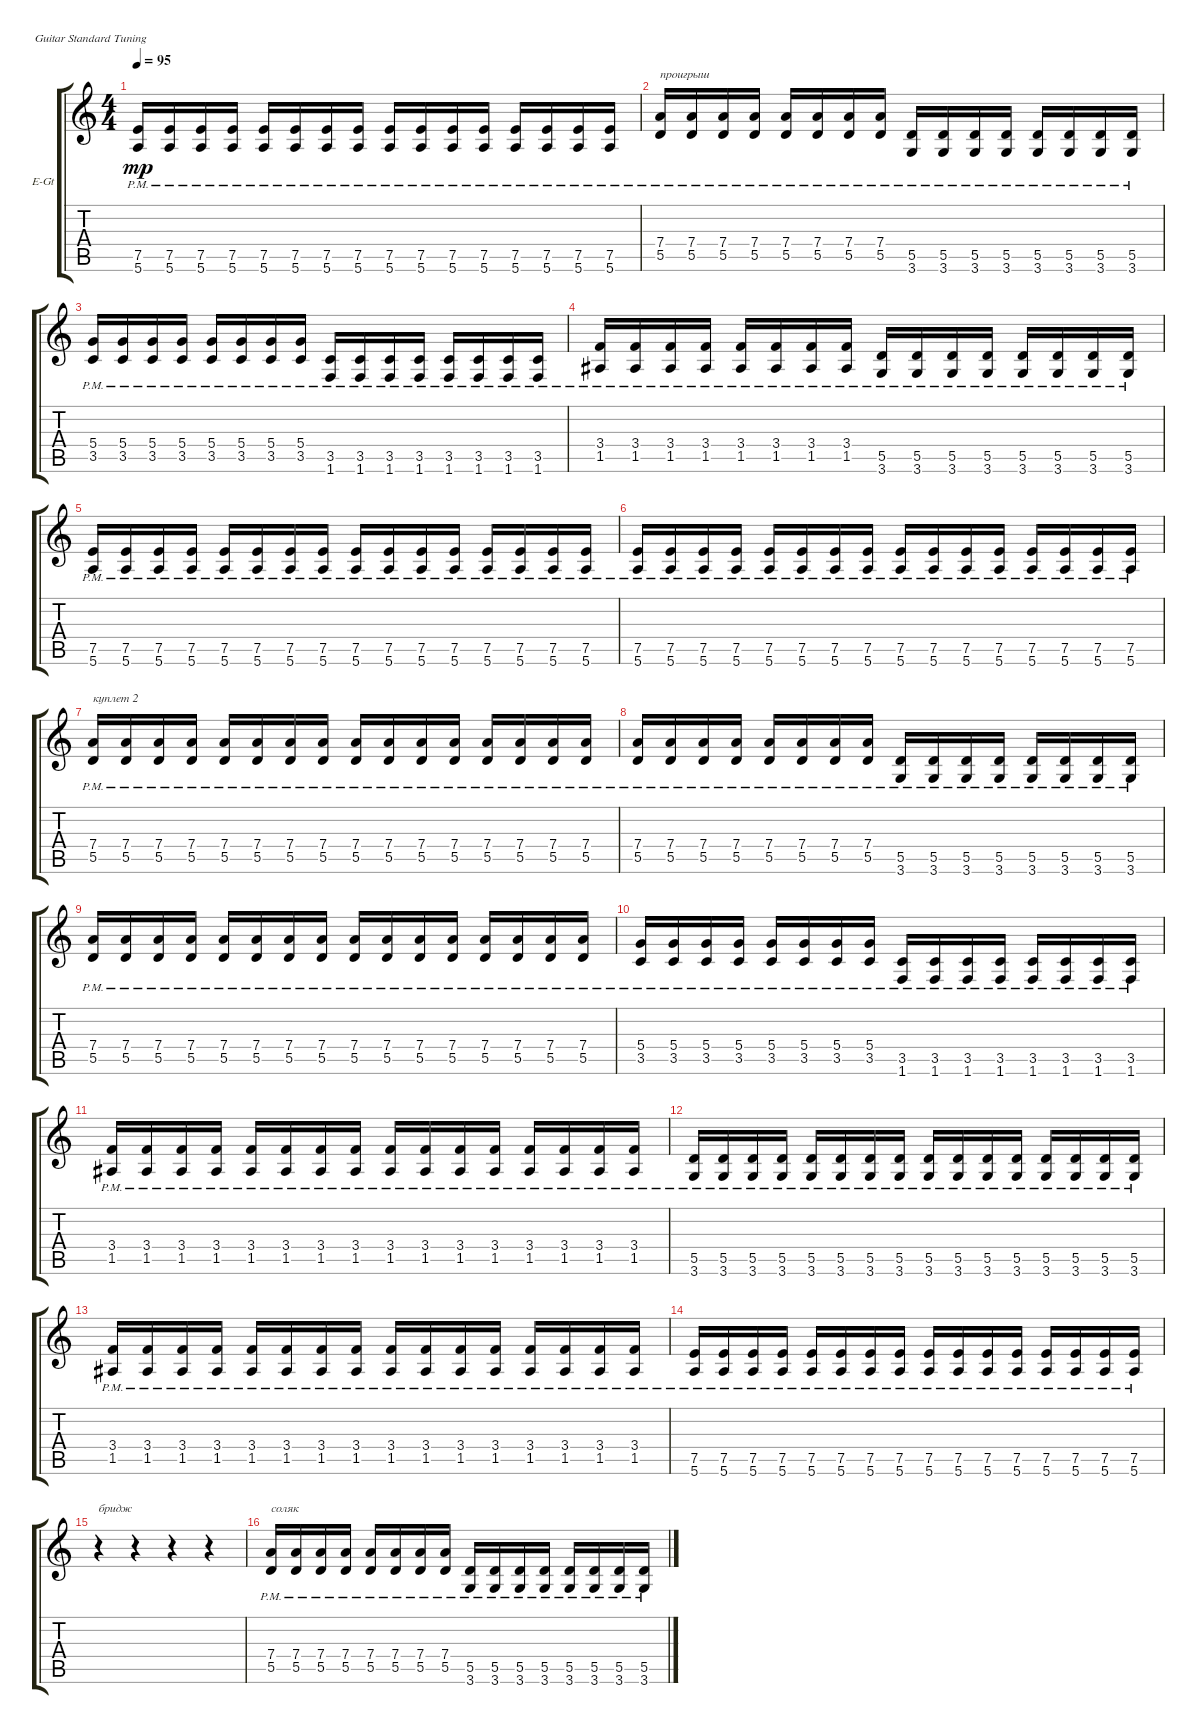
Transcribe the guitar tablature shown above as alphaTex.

\defaultSystemsLayout 4
\bracketExtendMode groupsimilarinstruments
\firstSystemTrackNameOrientation horizontal
\otherSystemsTrackNameOrientation horizontal
\track ("Electric Guitar" "E-Gt") {instrument overdrivenguitar}
\staff {score tabs}
\tuning (E4 B3 G3 D3 A2 E2)
\ts (4 4)
\tempo 95
\clef g2
\ks c
(5.6{pm} 7.5{pm}).16{dy mp} (5.6{pm} 7.5{pm}).16 (5.6{pm} 7.5{pm}).16 (5.6{pm} 7.5{pm}).16 (5.6{pm} 7.5{pm}).16 (5.6{pm} 7.5{pm}).16 (5.6{pm} 7.5{pm}).16 (5.6{pm} 7.5{pm}).16 (5.6{pm} 7.5{pm}).16 (5.6{pm} 7.5{pm}).16 (5.6{pm} 7.5{pm}).16 (5.6{pm} 7.5{pm}).16 (5.6{pm} 7.5{pm}).16 (5.6{pm} 7.5{pm}).16 (5.6{pm} 7.5{pm}).16 (5.6{pm} 7.5{pm}).16 |
(5.5{pm} 7.4{pm}).16{txt "проигрыш"} (5.5{pm} 7.4{pm}).16 (5.5{pm} 7.4{pm}).16 (5.5{pm} 7.4{pm}).16 (5.5{pm} 7.4{pm}).16 (5.5{pm} 7.4{pm}).16 (5.5{pm} 7.4{pm}).16 (5.5{pm} 7.4{pm}).16 (3.6{pm} 5.5{pm}).16 (3.6{pm} 5.5{pm}).16 (3.6{pm} 5.5{pm}).16 (3.6{pm} 5.5{pm}).16 (3.6{pm} 5.5{pm}).16 (3.6{pm} 5.5{pm}).16 (3.6{pm} 5.5{pm}).16 (3.6{pm} 5.5{pm}).16 |
(3.5{pm} 5.4{pm}).16 (3.5{pm} 5.4{pm}).16 (3.5{pm} 5.4{pm}).16 (3.5{pm} 5.4{pm}).16 (3.5{pm} 5.4{pm}).16 (3.5{pm} 5.4{pm}).16 (3.5{pm} 5.4{pm}).16 (3.5{pm} 5.4{pm}).16 (1.6{pm} 3.5{pm}).16 (1.6{pm} 3.5{pm}).16 (1.6{pm} 3.5{pm}).16 (1.6{pm} 3.5{pm}).16 (1.6{pm} 3.5{pm}).16 (1.6{pm} 3.5{pm}).16 (1.6{pm} 3.5{pm}).16 (1.6{pm} 3.5{pm}).16 |
(1.5{pm} 3.4{pm}).16 (1.5{pm} 3.4{pm}).16 (1.5{pm} 3.4{pm}).16 (1.5{pm} 3.4{pm}).16 (1.5{pm} 3.4{pm}).16 (1.5{pm} 3.4{pm}).16 (1.5{pm} 3.4{pm}).16 (1.5{pm} 3.4{pm}).16 (3.6{pm} 5.5{pm}).16 (3.6{pm} 5.5{pm}).16 (3.6{pm} 5.5{pm}).16 (3.6{pm} 5.5{pm}).16 (3.6{pm} 5.5{pm}).16 (3.6{pm} 5.5{pm}).16 (3.6{pm} 5.5{pm}).16 (3.6{pm} 5.5{pm}).16 |
(5.6{pm} 7.5{pm}).16 (5.6{pm} 7.5{pm}).16 (5.6{pm} 7.5{pm}).16 (5.6{pm} 7.5{pm}).16 (5.6{pm} 7.5{pm}).16 (5.6{pm} 7.5{pm}).16 (5.6{pm} 7.5{pm}).16 (5.6{pm} 7.5{pm}).16 (5.6{pm} 7.5{pm}).16 (5.6{pm} 7.5{pm}).16 (5.6{pm} 7.5{pm}).16 (5.6{pm} 7.5{pm}).16 (5.6{pm} 7.5{pm}).16 (5.6{pm} 7.5{pm}).16 (5.6{pm} 7.5{pm}).16 (5.6{pm} 7.5{pm}).16 |
(5.6{pm} 7.5{pm}).16 (5.6{pm} 7.5{pm}).16 (5.6{pm} 7.5{pm}).16 (5.6{pm} 7.5{pm}).16 (5.6{pm} 7.5{pm}).16 (5.6{pm} 7.5{pm}).16 (5.6{pm} 7.5{pm}).16 (5.6{pm} 7.5{pm}).16 (5.6{pm} 7.5{pm}).16 (5.6{pm} 7.5{pm}).16 (5.6{pm} 7.5{pm}).16 (5.6{pm} 7.5{pm}).16 (5.6{pm} 7.5{pm}).16 (5.6{pm} 7.5{pm}).16 (5.6{pm} 7.5{pm}).16 (5.6{pm} 7.5{pm}).16 |
(5.5{pm} 7.4{pm}).16{txt "куплет 2"} (5.5{pm} 7.4{pm}).16 (5.5{pm} 7.4{pm}).16 (5.5{pm} 7.4{pm}).16 (5.5{pm} 7.4{pm}).16 (5.5{pm} 7.4{pm}).16 (5.5{pm} 7.4{pm}).16 (5.5{pm} 7.4{pm}).16 (5.5{pm} 7.4{pm}).16 (5.5{pm} 7.4{pm}).16 (5.5{pm} 7.4{pm}).16 (5.5{pm} 7.4{pm}).16 (5.5{pm} 7.4{pm}).16 (5.5{pm} 7.4{pm}).16 (5.5{pm} 7.4{pm}).16 (5.5{pm} 7.4{pm}).16 |
(5.5{pm} 7.4{pm}).16 (5.5{pm} 7.4{pm}).16 (5.5{pm} 7.4{pm}).16 (5.5{pm} 7.4{pm}).16 (5.5{pm} 7.4{pm}).16 (5.5{pm} 7.4{pm}).16 (5.5{pm} 7.4{pm}).16 (5.5{pm} 7.4{pm}).16 (3.6{pm} 5.5{pm}).16 (3.6{pm} 5.5{pm}).16 (3.6{pm} 5.5{pm}).16 (3.6{pm} 5.5{pm}).16 (3.6{pm} 5.5{pm}).16 (3.6{pm} 5.5{pm}).16 (3.6{pm} 5.5{pm}).16 (3.6{pm} 5.5{pm}).16 |
(5.5{pm} 7.4{pm}).16 (5.5{pm} 7.4{pm}).16 (5.5{pm} 7.4{pm}).16 (5.5{pm} 7.4{pm}).16 (5.5{pm} 7.4{pm}).16 (5.5{pm} 7.4{pm}).16 (5.5{pm} 7.4{pm}).16 (5.5{pm} 7.4{pm}).16 (5.5{pm} 7.4{pm}).16 (5.5{pm} 7.4{pm}).16 (5.5{pm} 7.4{pm}).16 (5.5{pm} 7.4{pm}).16 (5.5{pm} 7.4{pm}).16 (5.5{pm} 7.4{pm}).16 (5.5{pm} 7.4{pm}).16 (5.5{pm} 7.4{pm}).16 |
(3.5{pm} 5.4{pm}).16 (3.5{pm} 5.4{pm}).16 (3.5{pm} 5.4{pm}).16 (3.5{pm} 5.4{pm}).16 (3.5{pm} 5.4{pm}).16 (3.5{pm} 5.4{pm}).16 (3.5{pm} 5.4{pm}).16 (3.5{pm} 5.4{pm}).16 (1.6{pm} 3.5{pm}).16 (1.6{pm} 3.5{pm}).16 (1.6{pm} 3.5{pm}).16 (1.6{pm} 3.5{pm}).16 (1.6{pm} 3.5{pm}).16 (1.6{pm} 3.5{pm}).16 (1.6{pm} 3.5{pm}).16 (1.6{pm} 3.5{pm}).16 |
(1.5{pm} 3.4{pm}).16 (1.5{pm} 3.4{pm}).16 (1.5{pm} 3.4{pm}).16 (1.5{pm} 3.4{pm}).16 (1.5{pm} 3.4{pm}).16 (1.5{pm} 3.4{pm}).16 (1.5{pm} 3.4{pm}).16 (1.5{pm} 3.4{pm}).16 (1.5{pm} 3.4{pm}).16 (1.5{pm} 3.4{pm}).16 (1.5{pm} 3.4{pm}).16 (1.5{pm} 3.4{pm}).16 (1.5{pm} 3.4{pm}).16 (1.5{pm} 3.4{pm}).16 (1.5{pm} 3.4{pm}).16 (1.5{pm} 3.4{pm}).16 |
(3.6{pm} 5.5{pm}).16 (3.6{pm} 5.5{pm}).16 (3.6{pm} 5.5{pm}).16 (3.6{pm} 5.5{pm}).16 (3.6{pm} 5.5{pm}).16 (3.6{pm} 5.5{pm}).16 (3.6{pm} 5.5{pm}).16 (3.6{pm} 5.5{pm}).16 (3.6{pm} 5.5{pm}).16 (3.6{pm} 5.5{pm}).16 (3.6{pm} 5.5{pm}).16 (3.6{pm} 5.5{pm}).16 (3.6{pm} 5.5{pm}).16 (3.6{pm} 5.5{pm}).16 (3.6{pm} 5.5{pm}).16 (3.6{pm} 5.5{pm}).16 |
(1.5{pm} 3.4{pm}).16 (1.5{pm} 3.4{pm}).16 (1.5{pm} 3.4{pm}).16 (1.5{pm} 3.4{pm}).16 (1.5{pm} 3.4{pm}).16 (1.5{pm} 3.4{pm}).16 (1.5{pm} 3.4{pm}).16 (1.5{pm} 3.4{pm}).16 (1.5{pm} 3.4{pm}).16 (1.5{pm} 3.4{pm}).16 (1.5{pm} 3.4{pm}).16 (1.5{pm} 3.4{pm}).16 (1.5{pm} 3.4{pm}).16 (1.5{pm} 3.4{pm}).16 (1.5{pm} 3.4{pm}).16 (1.5{pm} 3.4{pm}).16 |
(5.6{pm} 7.5{pm}).16 (5.6{pm} 7.5{pm}).16 (5.6{pm} 7.5{pm}).16 (5.6{pm} 7.5{pm}).16 (5.6{pm} 7.5{pm}).16 (5.6{pm} 7.5{pm}).16 (5.6{pm} 7.5{pm}).16 (5.6{pm} 7.5{pm}).16 (5.6{pm} 7.5{pm}).16 (5.6{pm} 7.5{pm}).16 (5.6{pm} 7.5{pm}).16 (5.6{pm} 7.5{pm}).16 (5.6{pm} 7.5{pm}).16 (5.6{pm} 7.5{pm}).16 (5.6{pm} 7.5{pm}).16 (5.6{pm} 7.5{pm}).16 |
r.4{txt "бридж"} r.4 r.4 r.4 |
(5.5{pm} 7.4{pm}).16{txt "соляк"} (5.5{pm} 7.4{pm}).16 (5.5{pm} 7.4{pm}).16 (5.5{pm} 7.4{pm}).16 (5.5{pm} 7.4{pm}).16 (5.5{pm} 7.4{pm}).16 (5.5{pm} 7.4{pm}).16 (5.5{pm} 7.4{pm}).16 (3.6{pm} 5.5{pm}).16 (3.6{pm} 5.5{pm}).16 (3.6{pm} 5.5{pm}).16 (3.6{pm} 5.5{pm}).16 (3.6{pm} 5.5{pm}).16 (3.6{pm} 5.5{pm}).16 (3.6{pm} 5.5{pm}).16 (3.6{pm} 5.5{pm}).16
